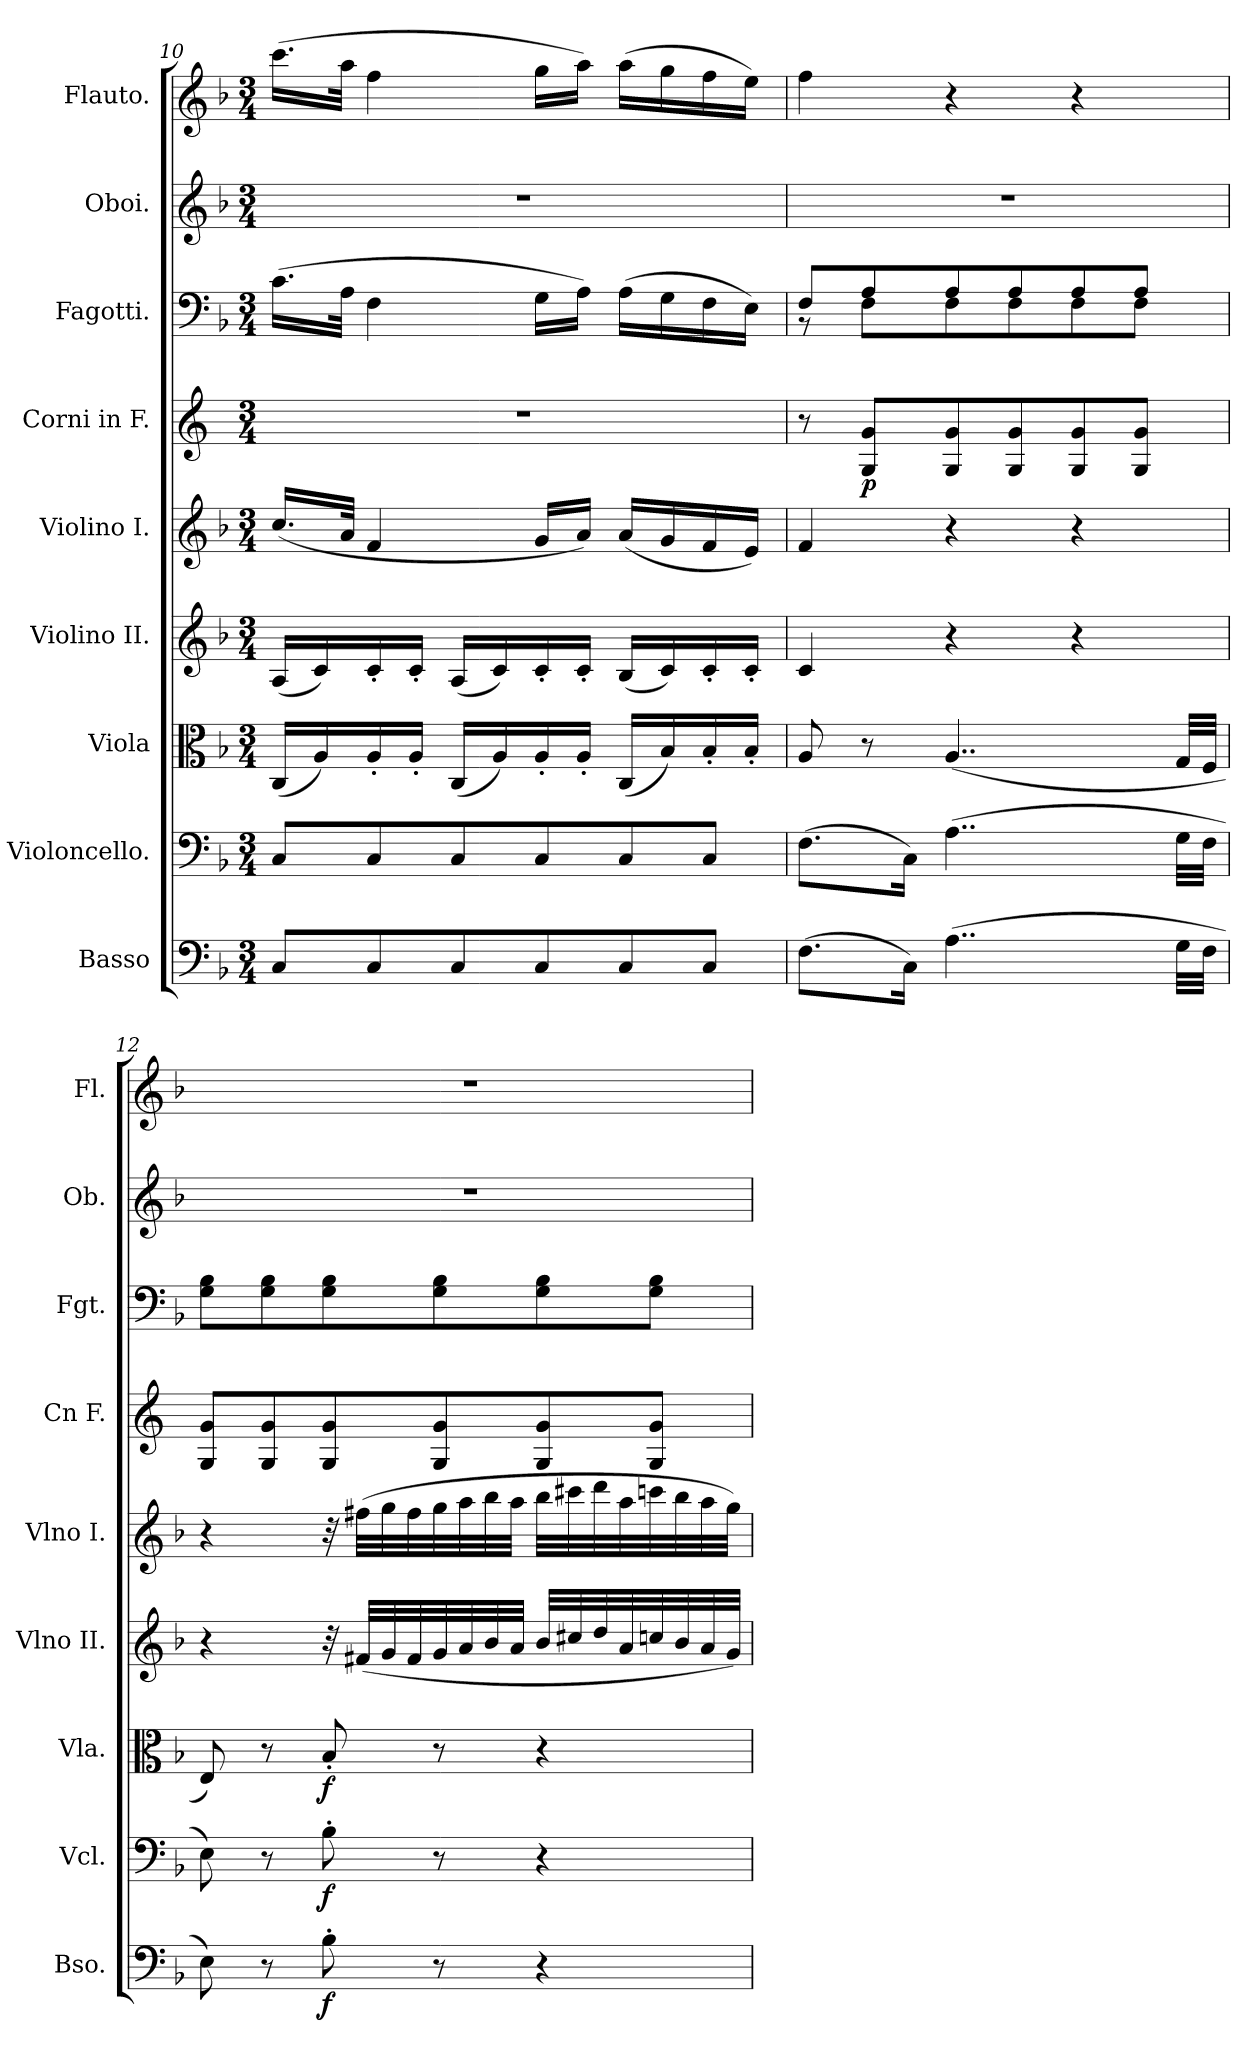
**kern	**dynam	**kern	**dynam	**kern	**dynam	**kern	**kern	**kern	**dynam	**kern	**kern	**kern
*part9	*part9	*part8	*part8	*part7	*part7	*part6	*part5	*part4	*part4	*part3	*part2	*part1
*staff9	*staff9	*staff8	*staff8	*staff7	*staff7	*staff6	*staff5	*staff4	*staff4	*staff3	*staff2	*staff1
*I"Basso	*	*I"Violoncello.	*	*I"Viola	*	*I"Violino II.	*I"Violino I.	*I"Corni in F.	*	*I"Fagotti.	*I"Oboi.	*I"Flauto.
*I'Bso.	*	*I'Vcl.	*	*I'Vla.	*	*I'Vlno II.	*I'Vlno I.	*I'Cn F.	*	*I'Fgt.	*I'Ob.	*I'Fl.
*clefF4	*	*clefF4	*	*clefC3	*	*clefG2	*clefG2	*clefG2	*	*clefF4	*clefG2	*clefG2
*ITrd7c12	*	*	*	*	*	*	*	*ITrd4c7	*	*	*	*
*k[b-]	*	*k[b-]	*	*k[b-]	*	*k[b-]	*k[b-]	*k[b-]	*	*k[b-]	*k[b-]	*k[b-]
*M3/4	*	*M3/4	*	*M3/4	*	*M3/4	*M3/4	*M3/4	*	*M3/4	*M3/4	*M3/4
=10	=10	=10	=10	=10	=10	=10	=10	=10	=10	=10	=10	=10
8CC/L	.	8C/L	.	(<16C/LL	.	(<16A/LL	(<16.cc/LL	2.r	.	(>16.c\LL	2.r	(>16.ccc\LL
.	.	.	.	16A/)	.	16c/)	.	.	.	.	.	.
.	.	.	.	.	.	.	32a/JJk	.	.	32A\JJk	.	32aa\JJk
8CC/	.	8C/	.	16A'/	.	16c'/	4f/	.	.	4F\	.	4ff\
.	.	.	.	16A'/JJ	.	16c'/JJ	.	.	.	.	.	.
8CC/	.	8C/	.	(<16C/LL	.	(<16A/LL	.	.	.	.	.	.
.	.	.	.	16A/)	.	16c/)	.	.	.	.	.	.
8CC/	.	8C/	.	16A'/	.	16c'/	16g/LL	.	.	16G\LL	.	16gg\LL
.	.	.	.	16A'/JJ	.	16c'/JJ	16a/JJ)	.	.	16A\JJ)	.	16aa\JJ)
8CC/	.	8C/	.	(<16C/LL	.	(<16B-/LL	(<16a/LL	.	.	(>16A\LL	.	(>16aa\LL
.	.	.	.	16B-/)	.	16c/)	16g/	.	.	16G\	.	16gg\
8CC/J	.	8C/J	.	16B-'/	.	16c'/	16f/	.	.	16F\	.	16ff\
.	.	.	.	16B-'/JJ	.	16c'/JJ	16e/JJ)	.	.	16E\JJ)	.	16ee\JJ)
=11	=11	=11	=11	=11	=11	=11	=11	=11	=11	=11	=11	=11
*	*	*	*	*	*	*	*	*	*	*^	*	*
(>8.FF\L	.	(>8.F\L	.	8A/	.	4c/	4f/	8r	.	8F/L	8r	2.r	4ff\
!	!	!	!	!	!	!	!	!	!LO:DY:b	!	!	!	!
.	.	.	.	8r	.	.	.	8C/ 8c/L	p	8A/	8F\L	.	.
16CC\Jk)	.	16C\Jk)	.	.	.	.	.	.	.	.	.	.	.
(>4..AA\	.	(>4..A\	.	(<4..A/	.	4r	4r	8C/ 8c/	.	8A/	8F\	.	4r
.	.	.	.	.	.	.	.	8C/ 8c/	.	8A/	8F\	.	.
.	.	.	.	.	.	4r	4r	8C/ 8c/	.	8A/	8F\	.	4r
.	.	.	.	.	.	.	.	8C/ 8c/J	.	8A/J	8F\J	.	.
32GG\LLL	.	32G\LLL	.	32G/LLL	.	.	.	.	.	.	.	.	.
32FF\JJJ	.	32F\JJJ	.	32F/JJJ	.	.	.	.	.	.	.	.	.
*	*	*	*	*	*	*	*	*	*	*v	*v	*	*
!!LO:LB:g=z
=12	=12	=12	=12	=12	=12	=12	=12	=12	=12	=12	=12	=12
8EE\)	.	8E\)	.	8E/)	.	4r	4r	8C/ 8c/L	.	8G\ 8B-\L	2.r	2.r
8r	.	8r	.	8r	.	.	.	8C/ 8c/	.	8G\ 8B-\	.	.
!	!LO:DY:b	!	!LO:DY:b	!	!LO:DY:b	!	!	!	!	!	!	!
8BB-'\	f	8B-'\	f	8B-'/	f	32r	32r	8C/ 8c/	.	8G\ 8B-\	.	.
.	.	.	.	.	.	(<32f#X/LLL	(>32ff#X\LLL	.	.	.	.	.
.	.	.	.	.	.	32g/	32gg\	.	.	.	.	.
.	.	.	.	.	.	32f#/	32ff#\	.	.	.	.	.
8r	.	8r	.	8r	.	32g/	32gg\	8C/ 8c/	.	8G\ 8B-\	.	.
.	.	.	.	.	.	32a/	32aa\	.	.	.	.	.
.	.	.	.	.	.	32b-/	32bb-\	.	.	.	.	.
.	.	.	.	.	.	32a/JJJ	32aa\JJJ	.	.	.	.	.
4r	.	4r	.	4r	.	32b-/LLL	32bb-\LLL	8C/ 8c/	.	8G\ 8B-\	.	.
.	.	.	.	.	.	32cc#X/	32ccc#X\	.	.	.	.	.
.	.	.	.	.	.	32dd/	32ddd\	.	.	.	.	.
.	.	.	.	.	.	32a/	32aa\	.	.	.	.	.
.	.	.	.	.	.	32ccn/	32cccn\	8C/ 8c/J	.	8G\ 8B-\J	.	.
.	.	.	.	.	.	32b-/	32bb-\	.	.	.	.	.
.	.	.	.	.	.	32a/	32aa\	.	.	.	.	.
.	.	.	.	.	.	32g/JJJ)	32gg\JJJ)	.	.	.	.	.
=	=	=	=	=	=	=	=	=	=	=	=	=
*-	*-	*-	*-	*-	*-	*-	*-	*-	*-	*-	*-	*-
